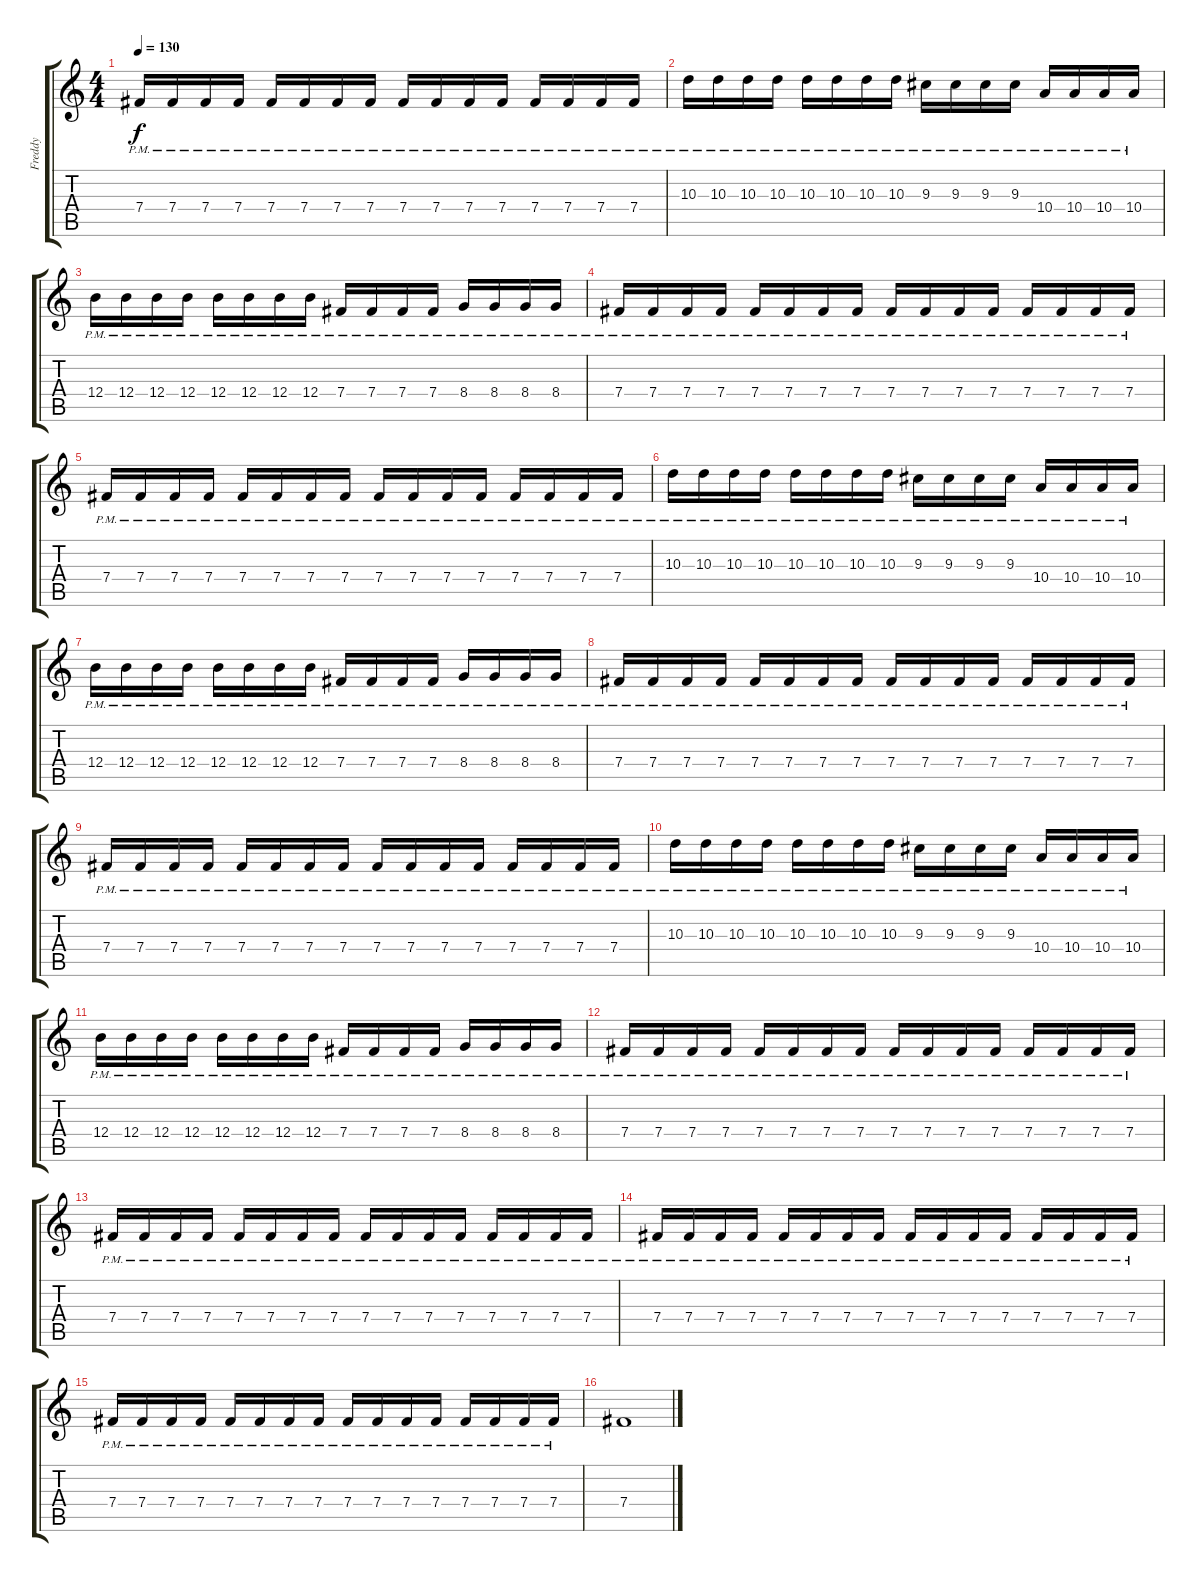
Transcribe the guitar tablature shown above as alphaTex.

\track ("Freddy" "Freddy") {instrument overdrivenguitar}
\staff {score tabs}
\tuning (Db4 Ab3 E3 B2 Gb2 B1) {hide}
\ts (4 4)
\tempo 130
\clef g2
\ks c
7.4{pm}.16{dy f} 7.4{pm}.16 7.4{pm}.16 7.4{pm}.16 7.4{pm}.16 7.4{pm}.16 7.4{pm}.16 7.4{pm}.16 7.4{pm}.16 7.4{pm}.16 7.4{pm}.16 7.4{pm}.16 7.4{pm}.16 7.4{pm}.16 7.4{pm}.16 7.4{pm}.16 |
10.3{pm}.16 10.3{pm}.16 10.3{pm}.16 10.3{pm}.16 10.3{pm}.16 10.3{pm}.16 10.3{pm}.16 10.3{pm}.16 9.3{pm}.16 9.3{pm}.16 9.3{pm}.16 9.3{pm}.16 10.4{pm}.16 10.4{pm}.16 10.4{pm}.16 10.4{pm}.16 |
12.4{pm}.16 12.4{pm}.16 12.4{pm}.16 12.4{pm}.16 12.4{pm}.16 12.4{pm}.16 12.4{pm}.16 12.4{pm}.16 7.4{pm}.16 7.4{pm}.16 7.4{pm}.16 7.4{pm}.16 8.4{pm}.16 8.4{pm}.16 8.4{pm}.16 8.4{pm}.16 |
7.4{pm}.16 7.4{pm}.16 7.4{pm}.16 7.4{pm}.16 7.4{pm}.16 7.4{pm}.16 7.4{pm}.16 7.4{pm}.16 7.4{pm}.16 7.4{pm}.16 7.4{pm}.16 7.4{pm}.16 7.4{pm}.16 7.4{pm}.16 7.4{pm}.16 7.4{pm}.16 |
7.4{pm}.16 7.4{pm}.16 7.4{pm}.16 7.4{pm}.16 7.4{pm}.16 7.4{pm}.16 7.4{pm}.16 7.4{pm}.16 7.4{pm}.16 7.4{pm}.16 7.4{pm}.16 7.4{pm}.16 7.4{pm}.16 7.4{pm}.16 7.4{pm}.16 7.4{pm}.16 |
10.3{pm}.16 10.3{pm}.16 10.3{pm}.16 10.3{pm}.16 10.3{pm}.16 10.3{pm}.16 10.3{pm}.16 10.3{pm}.16 9.3{pm}.16 9.3{pm}.16 9.3{pm}.16 9.3{pm}.16 10.4{pm}.16 10.4{pm}.16 10.4{pm}.16 10.4{pm}.16 |
12.4{pm}.16 12.4{pm}.16 12.4{pm}.16 12.4{pm}.16 12.4{pm}.16 12.4{pm}.16 12.4{pm}.16 12.4{pm}.16 7.4{pm}.16 7.4{pm}.16 7.4{pm}.16 7.4{pm}.16 8.4{pm}.16 8.4{pm}.16 8.4{pm}.16 8.4{pm}.16 |
7.4{pm}.16 7.4{pm}.16 7.4{pm}.16 7.4{pm}.16 7.4{pm}.16 7.4{pm}.16 7.4{pm}.16 7.4{pm}.16 7.4{pm}.16 7.4{pm}.16 7.4{pm}.16 7.4{pm}.16 7.4{pm}.16 7.4{pm}.16 7.4{pm}.16 7.4{pm}.16 |
7.4{pm}.16 7.4{pm}.16 7.4{pm}.16 7.4{pm}.16 7.4{pm}.16 7.4{pm}.16 7.4{pm}.16 7.4{pm}.16 7.4{pm}.16 7.4{pm}.16 7.4{pm}.16 7.4{pm}.16 7.4{pm}.16 7.4{pm}.16 7.4{pm}.16 7.4{pm}.16 |
10.3{pm}.16 10.3{pm}.16 10.3{pm}.16 10.3{pm}.16 10.3{pm}.16 10.3{pm}.16 10.3{pm}.16 10.3{pm}.16 9.3{pm}.16 9.3{pm}.16 9.3{pm}.16 9.3{pm}.16 10.4{pm}.16 10.4{pm}.16 10.4{pm}.16 10.4{pm}.16 |
12.4{pm}.16 12.4{pm}.16 12.4{pm}.16 12.4{pm}.16 12.4{pm}.16 12.4{pm}.16 12.4{pm}.16 12.4{pm}.16 7.4{pm}.16 7.4{pm}.16 7.4{pm}.16 7.4{pm}.16 8.4{pm}.16 8.4{pm}.16 8.4{pm}.16 8.4{pm}.16 |
7.4{pm}.16 7.4{pm}.16 7.4{pm}.16 7.4{pm}.16 7.4{pm}.16 7.4{pm}.16 7.4{pm}.16 7.4{pm}.16 7.4{pm}.16 7.4{pm}.16 7.4{pm}.16 7.4{pm}.16 7.4{pm}.16 7.4{pm}.16 7.4{pm}.16 7.4{pm}.16 |
7.4{pm}.16 7.4{pm}.16 7.4{pm}.16 7.4{pm}.16 7.4{pm}.16 7.4{pm}.16 7.4{pm}.16 7.4{pm}.16 7.4{pm}.16 7.4{pm}.16 7.4{pm}.16 7.4{pm}.16 7.4{pm}.16 7.4{pm}.16 7.4{pm}.16 7.4{pm}.16 |
7.4{pm}.16 7.4{pm}.16 7.4{pm}.16 7.4{pm}.16 7.4{pm}.16 7.4{pm}.16 7.4{pm}.16 7.4{pm}.16 7.4{pm}.16 7.4{pm}.16 7.4{pm}.16 7.4{pm}.16 7.4{pm}.16 7.4{pm}.16 7.4{pm}.16 7.4{pm}.16 |
7.4{pm}.16 7.4{pm}.16 7.4{pm}.16 7.4{pm}.16 7.4{pm}.16 7.4{pm}.16 7.4{pm}.16 7.4{pm}.16 7.4{pm}.16 7.4{pm}.16 7.4{pm}.16 7.4{pm}.16 7.4{pm}.16 7.4{pm}.16 7.4{pm}.16 7.4{pm}.16 |
7.4.1
